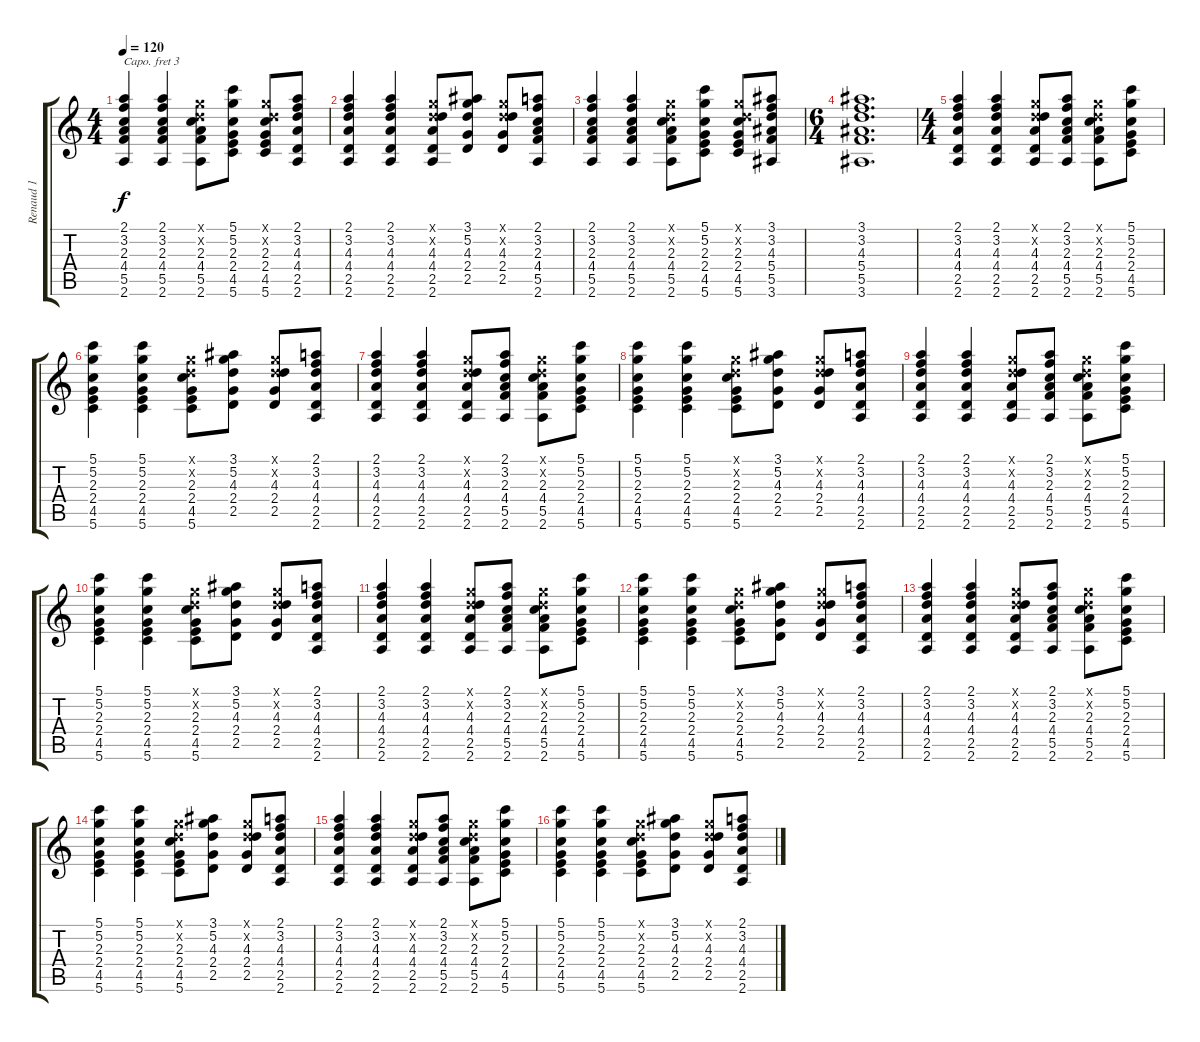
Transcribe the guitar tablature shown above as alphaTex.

\track ("Renaud 1" "Renaud 1") {instrument acousticguitarsteel}
\staff {score tabs}
\capo 3
\tuning (E4 B3 G3 D3 A2 E2) {hide}
\ts (4 4)
\tempo 120
\clef g2
\ks c
(2.1 3.2 2.3 4.4 5.5 2.6).4{dy f} (2.1 3.2 2.3 4.4 5.5 2.6).4 (0.1{x} 0.2{x} 2.3 4.4 5.5 2.6).8 (5.1 5.2 2.3 2.4 4.5 5.6).8 (0.1{x} 0.2{x} 2.3 2.4 4.5 5.6).8 (2.1 3.2 4.3 4.4 2.5 2.6).8 |
(2.1 3.2 4.3 4.4 2.5 2.6).4 (2.1 3.2 4.3 4.4 2.5 2.6).4 (0.1{x} 0.2{x} 4.3 4.4 2.5 2.6).8 (3.1 5.2 4.3 2.4 2.5).8 (0.1{x} 0.2{x} 4.3 2.4 2.5).8 (2.1 3.2 2.3 4.4 5.5 2.6).8 |
(2.1 3.2 2.3 4.4 5.5 2.6).4 (2.1 3.2 2.3 4.4 5.5 2.6).4 (0.1{x} 0.2{x} 2.3 4.4 5.5 2.6).8 (5.1 5.2 2.3 2.4 4.5 5.6).8 (0.1{x} 0.2{x} 2.3 2.4 4.5 5.6).8 (3.1 3.2 4.3 5.4 5.5 3.6).8 |
\ts (6 4)
(3.1 3.2 4.3 5.4 5.5 3.6).1{d} |
\ts (4 4)
(2.1 3.2 4.3 4.4 2.5 2.6).4 (2.1 3.2 4.3 4.4 2.5 2.6).4 (0.1{x} 0.2{x} 4.3 4.4 2.5 2.6).8 (2.1 3.2 2.3 4.4 5.5 2.6).8 (0.1{x} 0.2{x} 2.3 4.4 5.5 2.6).8 (5.1 5.2 2.3 2.4 4.5 5.6).8 |
(5.1 5.2 2.3 2.4 4.5 5.6).4 (5.1 5.2 2.3 2.4 4.5 5.6).4 (0.1{x} 0.2{x} 2.3 2.4 4.5 5.6).8 (3.1 5.2 4.3 2.4 2.5).8 (0.1{x} 0.2{x} 4.3 2.4 2.5).8 (2.1 3.2 4.3 4.4 2.5 2.6).8 |
(2.1 3.2 4.3 4.4 2.5 2.6).4 (2.1 3.2 4.3 4.4 2.5 2.6).4 (0.1{x} 0.2{x} 4.3 4.4 2.5 2.6).8 (2.1 3.2 2.3 4.4 5.5 2.6).8 (0.1{x} 0.2{x} 2.3 4.4 5.5 2.6).8 (5.1 5.2 2.3 2.4 4.5 5.6).8 |
(5.1 5.2 2.3 2.4 4.5 5.6).4 (5.1 5.2 2.3 2.4 4.5 5.6).4 (0.1{x} 0.2{x} 2.3 2.4 4.5 5.6).8 (3.1 5.2 4.3 2.4 2.5).8 (0.1{x} 0.2{x} 4.3 2.4 2.5).8 (2.1 3.2 4.3 4.4 2.5 2.6).8 |
(2.1 3.2 4.3 4.4 2.5 2.6).4 (2.1 3.2 4.3 4.4 2.5 2.6).4 (0.1{x} 0.2{x} 4.3 4.4 2.5 2.6).8 (2.1 3.2 2.3 4.4 5.5 2.6).8 (0.1{x} 0.2{x} 2.3 4.4 5.5 2.6).8 (5.1 5.2 2.3 2.4 4.5 5.6).8 |
(5.1 5.2 2.3 2.4 4.5 5.6).4 (5.1 5.2 2.3 2.4 4.5 5.6).4 (0.1{x} 0.2{x} 2.3 2.4 4.5 5.6).8 (3.1 5.2 4.3 2.4 2.5).8 (0.1{x} 0.2{x} 4.3 2.4 2.5).8 (2.1 3.2 4.3 4.4 2.5 2.6).8 |
(2.1 3.2 4.3 4.4 2.5 2.6).4 (2.1 3.2 4.3 4.4 2.5 2.6).4 (0.1{x} 0.2{x} 4.3 4.4 2.5 2.6).8 (2.1 3.2 2.3 4.4 5.5 2.6).8 (0.1{x} 0.2{x} 2.3 4.4 5.5 2.6).8 (5.1 5.2 2.3 2.4 4.5 5.6).8 |
(5.1 5.2 2.3 2.4 4.5 5.6).4 (5.1 5.2 2.3 2.4 4.5 5.6).4 (0.1{x} 0.2{x} 2.3 2.4 4.5 5.6).8 (3.1 5.2 4.3 2.4 2.5).8 (0.1{x} 0.2{x} 4.3 2.4 2.5).8 (2.1 3.2 4.3 4.4 2.5 2.6).8 |
(2.1 3.2 4.3 4.4 2.5 2.6).4 (2.1 3.2 4.3 4.4 2.5 2.6).4 (0.1{x} 0.2{x} 4.3 4.4 2.5 2.6).8 (2.1 3.2 2.3 4.4 5.5 2.6).8 (0.1{x} 0.2{x} 2.3 4.4 5.5 2.6).8 (5.1 5.2 2.3 2.4 4.5 5.6).8 |
(5.1 5.2 2.3 2.4 4.5 5.6).4 (5.1 5.2 2.3 2.4 4.5 5.6).4 (0.1{x} 0.2{x} 2.3 2.4 4.5 5.6).8 (3.1 5.2 4.3 2.4 2.5).8 (0.1{x} 0.2{x} 4.3 2.4 2.5).8 (2.1 3.2 4.3 4.4 2.5 2.6).8 |
(2.1 3.2 4.3 4.4 2.5 2.6).4 (2.1 3.2 4.3 4.4 2.5 2.6).4 (0.1{x} 0.2{x} 4.3 4.4 2.5 2.6).8 (2.1 3.2 2.3 4.4 5.5 2.6).8 (0.1{x} 0.2{x} 2.3 4.4 5.5 2.6).8 (5.1 5.2 2.3 2.4 4.5 5.6).8 |
(5.1 5.2 2.3 2.4 4.5 5.6).4 (5.1 5.2 2.3 2.4 4.5 5.6).4 (0.1{x} 0.2{x} 2.3 2.4 4.5 5.6).8 (3.1 5.2 4.3 2.4 2.5).8 (0.1{x} 0.2{x} 4.3 2.4 2.5).8 (2.1 3.2 4.3 4.4 2.5 2.6).8
